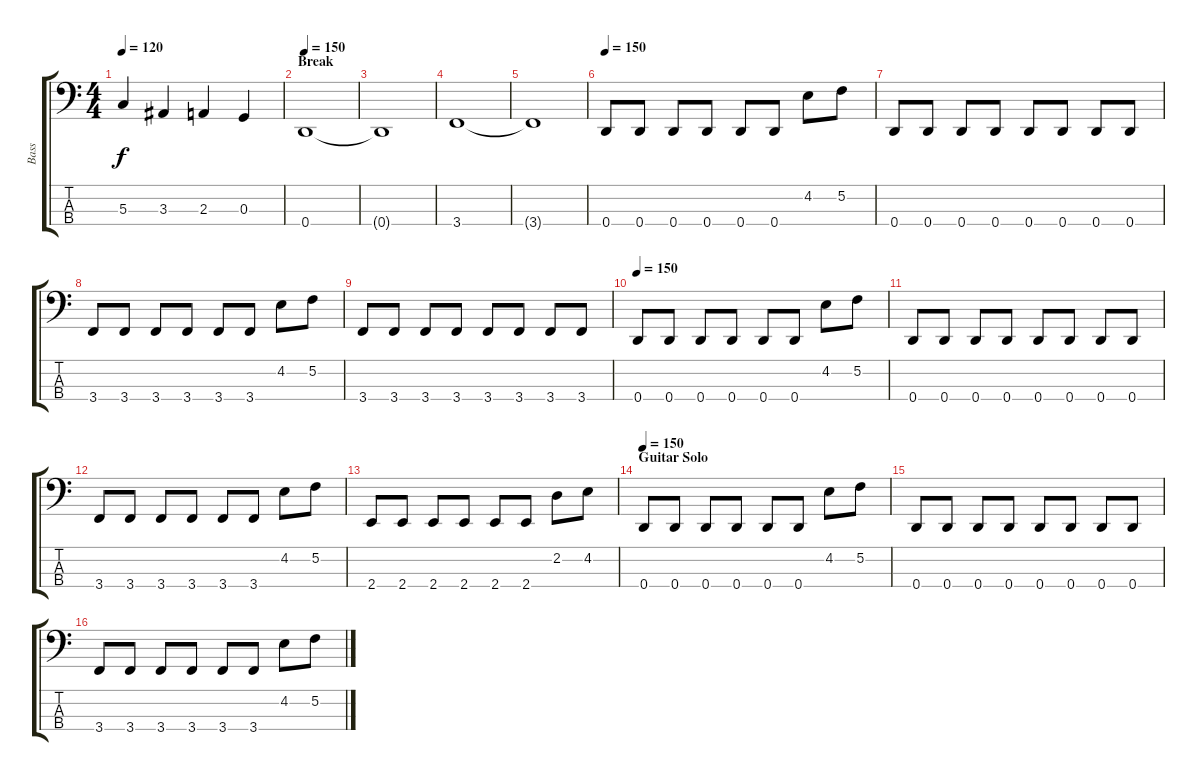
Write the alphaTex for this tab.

\track ("Bass" "Bass") {instrument electricbasspick}
\staff {score tabs}
\tuning (F2 C2 G1 D1) {hide}
\ts (4 4)
\tempo 120
\clef f4
\ks c
5.3.4{dy f} 3.3.4 2.3.4 0.3.4 |
\section ("" "Break")
\tempo 150
0.4.1 |
0.4{t}.1 |
3.4.1 |
3.4{t}.1 |
\tempo 150
0.4.8 0.4.8 0.4.8 0.4.8 0.4.8 0.4.8 4.2.8 5.2.8 |
0.4.8 0.4.8 0.4.8 0.4.8 0.4.8 0.4.8 0.4.8 0.4.8 |
3.4.8 3.4.8 3.4.8 3.4.8 3.4.8 3.4.8 4.2.8 5.2.8 |
3.4.8 3.4.8 3.4.8 3.4.8 3.4.8 3.4.8 3.4.8 3.4.8 |
\tempo 150
0.4.8 0.4.8 0.4.8 0.4.8 0.4.8 0.4.8 4.2.8 5.2.8 |
0.4.8 0.4.8 0.4.8 0.4.8 0.4.8 0.4.8 0.4.8 0.4.8 |
3.4.8 3.4.8 3.4.8 3.4.8 3.4.8 3.4.8 4.2.8 5.2.8 |
2.4.8 2.4.8 2.4.8 2.4.8 2.4.8 2.4.8 2.2.8 4.2.8 |
\section ("" "Guitar Solo")
\tempo 150
0.4.8 0.4.8 0.4.8 0.4.8 0.4.8 0.4.8 4.2.8 5.2.8 |
0.4.8 0.4.8 0.4.8 0.4.8 0.4.8 0.4.8 0.4.8 0.4.8 |
3.4.8 3.4.8 3.4.8 3.4.8 3.4.8 3.4.8 4.2.8 5.2.8
